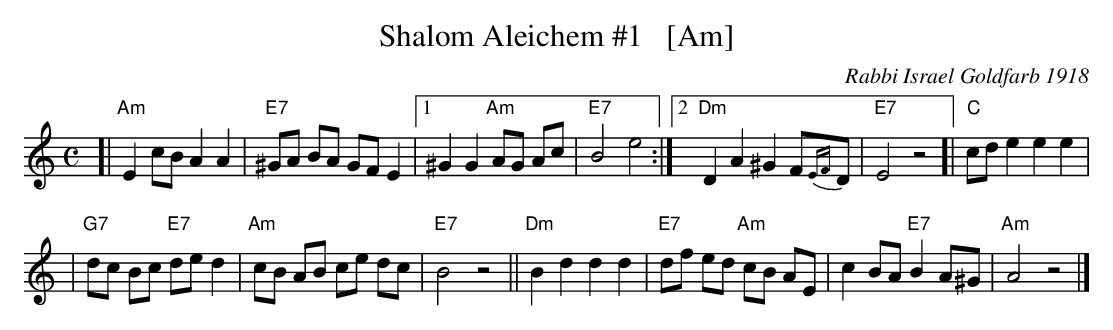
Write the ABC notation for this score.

X:1
T: Shalom Aleichem #1   [Am]
C: Rabbi Israel Goldfarb 1918
M: C
L: a/8
K: Am
[|"Am"E2 cB A2 A2 \
| "E7"^GA BA GF E2 \
|1 ^G2 G2 "Am"AG Ac \
| "E7"B4 e4 \
:|2 "Dm"D2 A2 ^G2 F{EF}D \
| "E7"E4 z4 \
[|"C"cd e2 e2 e2 |
| "G7"dc Bc "E7"de d2 \
| "Am"cB AB ce dc \
| "E7"B4 z4 \
||"Dm"B2 d2 d2 d2 \
| "E7"df ed "Am"cB AE \
| c2 BA "E7"B2 A^G \
| "Am"A4 z4 |]
